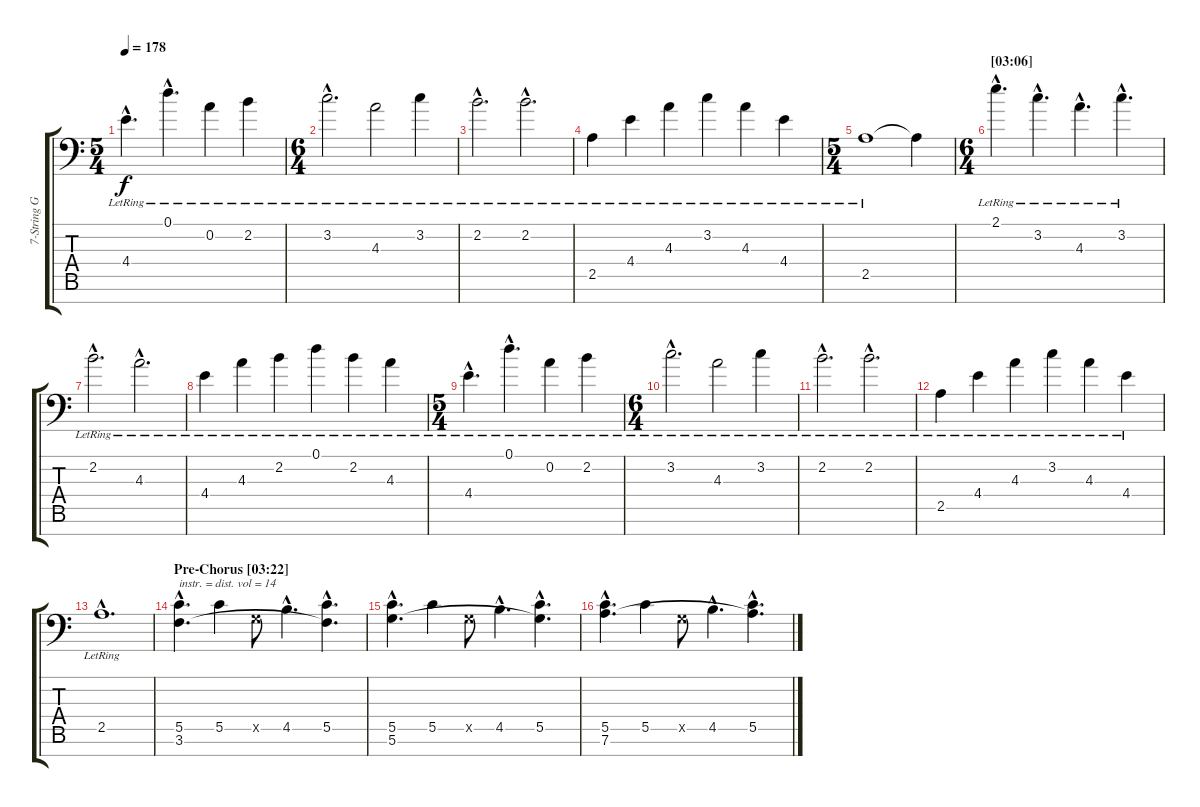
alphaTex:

\track ("7-String Guitar" "7-String G") {instrument distortionguitar}
\staff {score tabs}
\tuning (D4 A3 F3 C3 G2 D2 A1) {hide}
\ts (5 4)
\tempo 178
\clef f4
\ks c
4.4{hac lr}.4{d dy f} 0.1{hac lr}.4{d} 0.2{lr}.4 2.2{lr}.4 |
\ts (6 4)
3.2{hac lr}.2{d} 4.3{lr}.2 3.2{lr}.4 |
2.2{hac lr}.2{d} 2.2{hac lr}.2{d} |
2.5{lr}.4 4.4{lr}.4 4.3{lr}.4 3.2{lr}.4 4.3{lr}.4 4.4{lr}.4 |
\ts (5 4)
2.5{lr}.1 2.5{t}.4 |
\ts (6 4)
\section ("" "[03:06]")
2.1{hac lr}.4{d} 3.2{hac lr}.4{d} 4.3{hac lr}.4{d} 3.2{hac lr}.4{d} |
2.2{hac lr}.2{d} 4.3{hac lr}.2{d} |
4.4{lr}.4 4.3{lr}.4 2.2{lr}.4 0.1{lr}.4 2.2{lr}.4 4.3{lr}.4 |
\ts (5 4)
4.4{hac lr}.4{d} 0.1{hac lr}.4{d} 0.2{lr}.4 2.2{lr}.4 |
\ts (6 4)
3.2{hac lr}.2{d} 4.3{lr}.2 3.2{lr}.4 |
2.2{hac lr}.2{d} 2.2{hac lr}.2{d} |
2.5{lr}.4 4.4{lr}.4 4.3{lr}.4 3.2{lr}.4 4.3{lr}.4 4.4{lr}.4 |
2.5{hac lr}.1{d} |
\section ("" "Pre-Chorus [03:22]")
(5.5{hac} 3.6{hac}).4{d txt "instr. = dist. vol = 14" volume 14 instrument distortionguitar} 5.5.4 0.5{x}.8 4.5{hac}.4{d} (5.5{hac} 3.6{hac t}).4{d} |
(5.5{hac} 5.6{hac}).4{d} 5.5.4 0.5{x}.8 4.5{hac}.4{d} (5.5{hac} 5.6{hac t}).4{d} |
(5.5{hac} 7.6{hac}).4{d} 5.5.4 0.5{x}.8 4.5{hac}.4{d} (5.5{hac} 7.6{hac t}).4{d}
